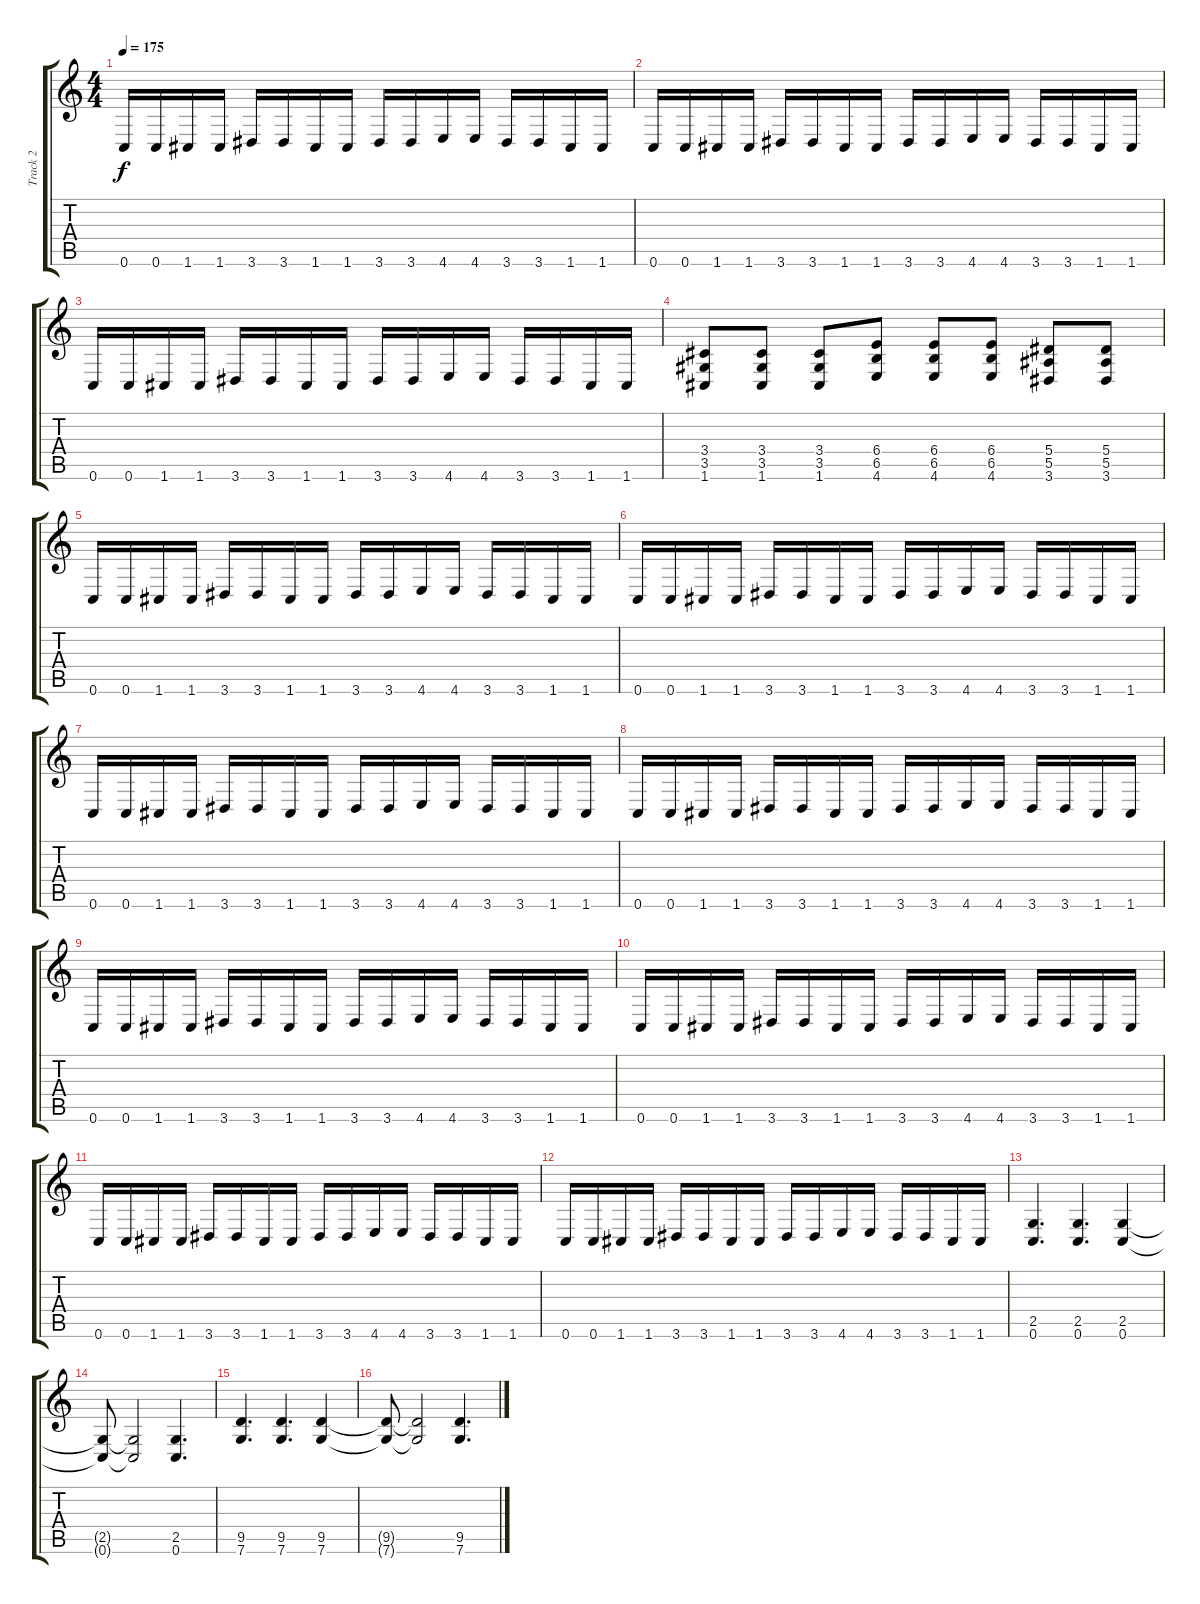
\track ("Track 2" "Track 2") {instrument distortionguitar}
\staff {score tabs}
\tuning (C4 G3 Eb3 Bb2 F2 C2) {hide}
\ts (4 4)
\tempo 175
\clef g2
\ks c
0.6.16{dy f} 0.6.16 1.6.16 1.6.16 3.6.16 3.6.16 1.6.16 1.6.16 3.6.16 3.6.16 4.6.16 4.6.16 3.6.16 3.6.16 1.6.16 1.6.16 |
0.6.16 0.6.16 1.6.16 1.6.16 3.6.16 3.6.16 1.6.16 1.6.16 3.6.16 3.6.16 4.6.16 4.6.16 3.6.16 3.6.16 1.6.16 1.6.16 |
0.6.16 0.6.16 1.6.16 1.6.16 3.6.16 3.6.16 1.6.16 1.6.16 3.6.16 3.6.16 4.6.16 4.6.16 3.6.16 3.6.16 1.6.16 1.6.16 |
(3.4 3.5 1.6).8 (3.4 3.5 1.6).8 (3.4 3.5 1.6).8 (6.4 6.5 4.6).8 (6.4 6.5 4.6).8 (6.4 6.5 4.6).8 (5.4 5.5 3.6).8 (5.4 5.5 3.6).8 |
0.6.16 0.6.16 1.6.16 1.6.16 3.6.16 3.6.16 1.6.16 1.6.16 3.6.16 3.6.16 4.6.16 4.6.16 3.6.16 3.6.16 1.6.16 1.6.16 |
0.6.16 0.6.16 1.6.16 1.6.16 3.6.16 3.6.16 1.6.16 1.6.16 3.6.16 3.6.16 4.6.16 4.6.16 3.6.16 3.6.16 1.6.16 1.6.16 |
0.6.16 0.6.16 1.6.16 1.6.16 3.6.16 3.6.16 1.6.16 1.6.16 3.6.16 3.6.16 4.6.16 4.6.16 3.6.16 3.6.16 1.6.16 1.6.16 |
0.6.16 0.6.16 1.6.16 1.6.16 3.6.16 3.6.16 1.6.16 1.6.16 3.6.16 3.6.16 4.6.16 4.6.16 3.6.16 3.6.16 1.6.16 1.6.16 |
0.6.16 0.6.16 1.6.16 1.6.16 3.6.16 3.6.16 1.6.16 1.6.16 3.6.16 3.6.16 4.6.16 4.6.16 3.6.16 3.6.16 1.6.16 1.6.16 |
0.6.16 0.6.16 1.6.16 1.6.16 3.6.16 3.6.16 1.6.16 1.6.16 3.6.16 3.6.16 4.6.16 4.6.16 3.6.16 3.6.16 1.6.16 1.6.16 |
0.6.16 0.6.16 1.6.16 1.6.16 3.6.16 3.6.16 1.6.16 1.6.16 3.6.16 3.6.16 4.6.16 4.6.16 3.6.16 3.6.16 1.6.16 1.6.16 |
0.6.16 0.6.16 1.6.16 1.6.16 3.6.16 3.6.16 1.6.16 1.6.16 3.6.16 3.6.16 4.6.16 4.6.16 3.6.16 3.6.16 1.6.16 1.6.16 |
(2.5 0.6).4{d} (2.5 0.6).4{d} (2.5 0.6).4 |
(2.5{t} 0.6{t}).8 (2.5{t} 0.6{t}).2 (2.5 0.6).4{d} |
(9.5 7.6).4{d} (9.5 7.6).4{d} (9.5 7.6).4 |
(9.5{t} 7.6{t}).8 (9.5{t} 7.6{t}).2 (9.5 7.6).4{d}
